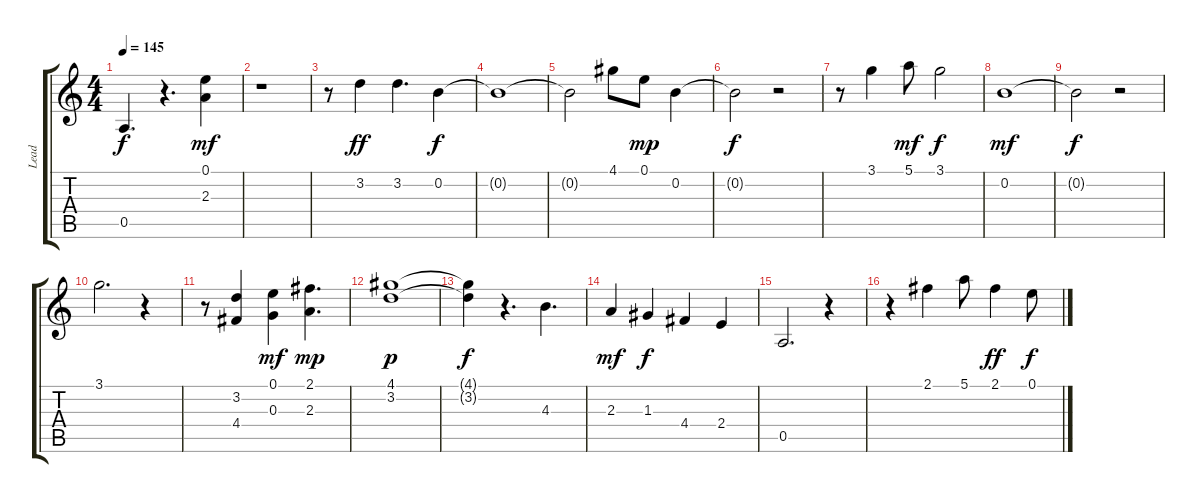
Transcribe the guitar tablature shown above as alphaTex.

\track ("Lead" "Lead") {instrument electricguitarjazz}
\staff {score tabs}
\tuning (E4 B3 G3 D3 A2 E2) {hide}
\ts (4 4)
\tempo 145
\clef g2
\ks c
0.5{t}.4{d dy f} r.4{d} (0.1 2.3).4{dy mf} |
r.1 |
r.8 3.2.4{dy ff} 3.2.4{d} 0.2.4{dy f} |
0.2{t}.1 |
0.2{t}.2 4.1.8 0.1.8{dy mp} 0.2.4 |
0.2{t}.2{dy f} r.2 |
r.8 3.1.4 5.1.8{dy mf} 3.1.2{dy f} |
0.2.1{dy mf} |
0.2{t}.2{dy f} r.2 |
3.1.2{d} r.4 |
r.8 (3.2 4.4).4 (0.1 0.3).4{dy mf} (2.1 2.3).4{d dy mp} |
(4.1 3.2).1{dy p} |
(4.1{t} 3.2{t}).4{dy f} r.4{d} 4.3.4{d} |
2.3.4{dy mf} 1.3.4{dy f} 4.4.4 2.4.4 |
0.5.2{d} r.4 |
r.4 2.1.4 5.1.8 2.1.4{dy ff} 0.1.8{dy f}
